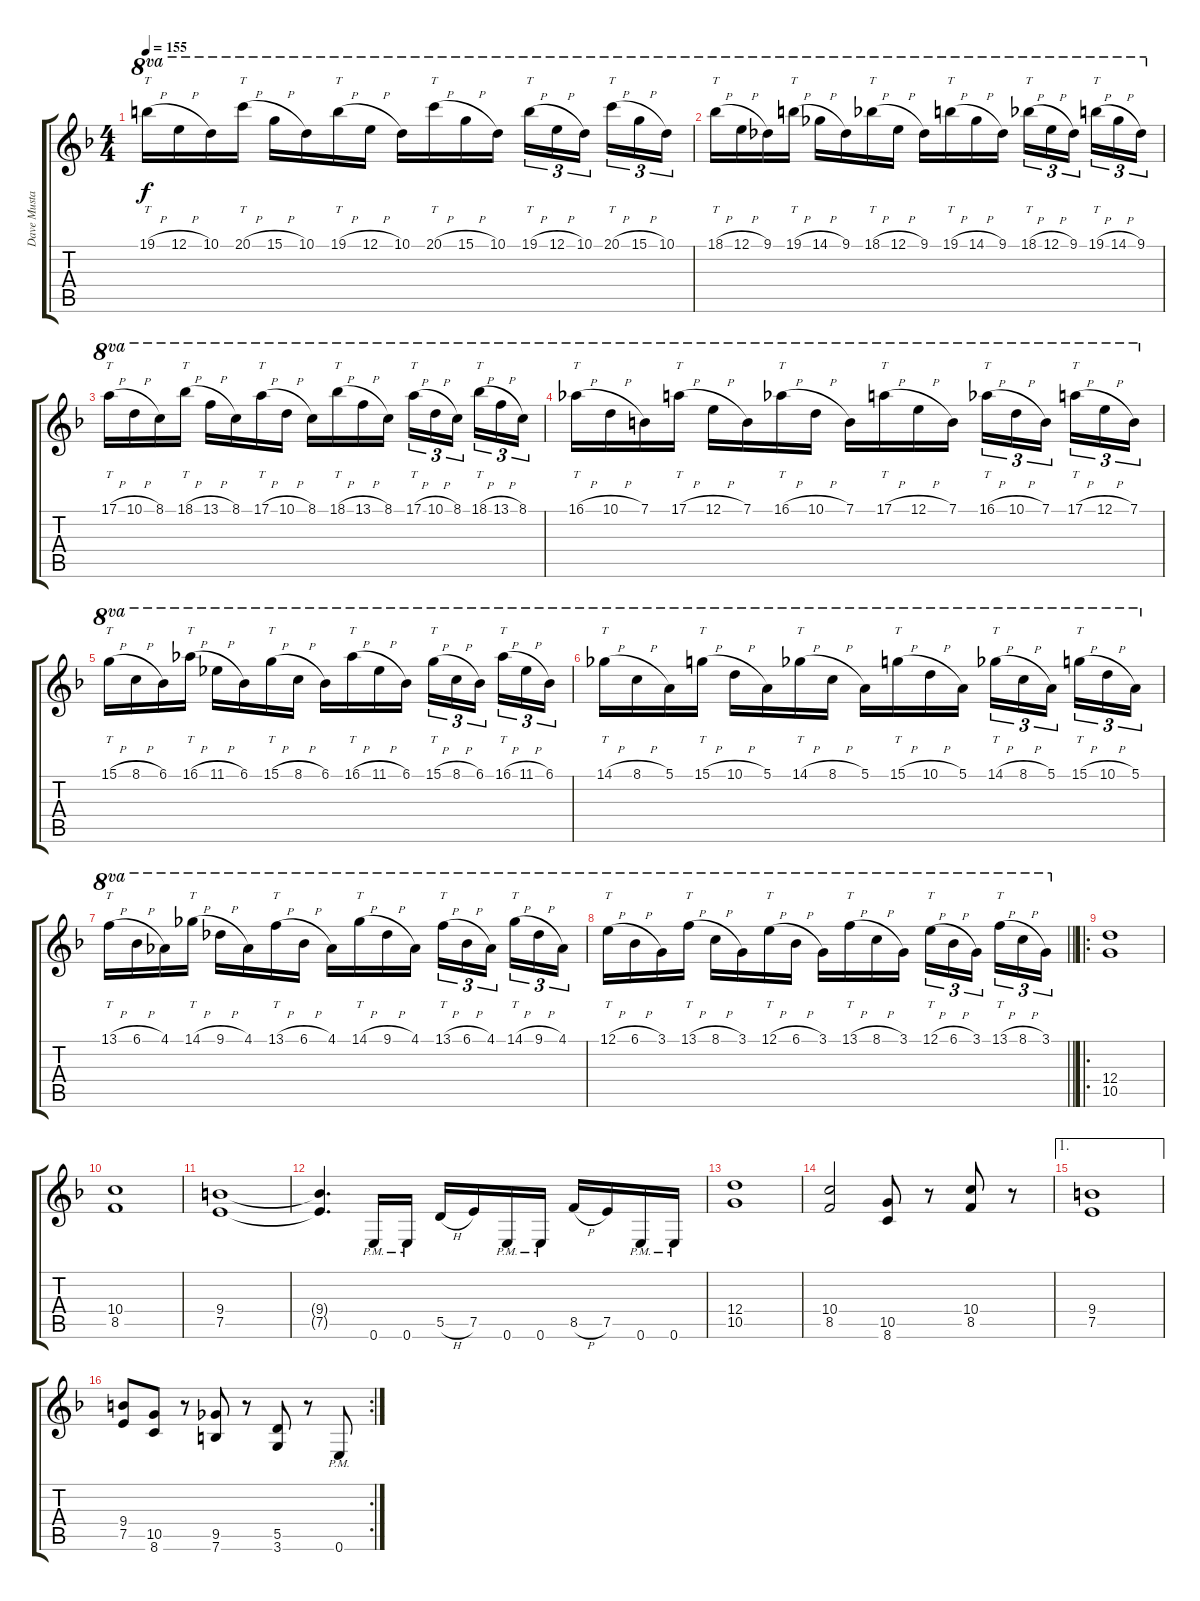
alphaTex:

\track ("Dave Mustaine" "Dave Musta") {instrument distortionguitar}
\staff {score tabs}
\tuning (E4 B3 G3 D3 A2 E2) {hide}
\ts (4 4)
\tempo 155
\clef g2
\ks f
19.1{h}.16{tt ot 8va dy f} 12.1{h}.16{ot 8va} 10.1.16{ot 8va} 20.1{h}.16{tt ot 8va} 15.1{h}.16{ot 8va} 10.1.16{ot 8va} 19.1{h}.16{tt ot 8va} 12.1{h}.16{ot 8va} 10.1.16{ot 8va} 20.1{h}.16{tt ot 8va} 15.1{h}.16{ot 8va} 10.1.16{ot 8va} 19.1{h}.16{tt tu (3 2) ot 8va} 12.1{h}.16{tu (3 2) ot 8va} 10.1.16{tu (3 2) ot 8va beam splitsecondary} 20.1{h}.16{tt tu (3 2) ot 8va} 15.1{h}.16{tu (3 2) ot 8va} 10.1.16{tu (3 2) ot 8va} |
18.1{h}.16{tt ot 8va} 12.1{h}.16{ot 8va} 9.1.16{ot 8va} 19.1{h}.16{tt ot 8va} 14.1{h}.16{ot 8va} 9.1.16{ot 8va} 18.1{h}.16{tt ot 8va} 12.1{h}.16{ot 8va} 9.1.16{ot 8va} 19.1{h}.16{tt ot 8va} 14.1{h}.16{ot 8va} 9.1.16{ot 8va} 18.1{h}.16{tt tu (3 2) ot 8va} 12.1{h}.16{tu (3 2) ot 8va} 9.1.16{tu (3 2) ot 8va beam splitsecondary} 19.1{h}.16{tt tu (3 2) ot 8va} 14.1{h}.16{tu (3 2) ot 8va} 9.1.16{tu (3 2) ot 8va} |
17.1{h}.16{tt ot 8va} 10.1{h}.16{ot 8va} 8.1.16{ot 8va} 18.1{h}.16{tt ot 8va} 13.1{h}.16{ot 8va} 8.1.16{ot 8va} 17.1{h}.16{tt ot 8va} 10.1{h}.16{ot 8va} 8.1.16{ot 8va} 18.1{h}.16{tt ot 8va} 13.1{h}.16{ot 8va} 8.1.16{ot 8va} 17.1{h}.16{tt tu (3 2) ot 8va} 10.1{h}.16{tu (3 2) ot 8va} 8.1.16{tu (3 2) ot 8va beam splitsecondary} 18.1{h}.16{tt tu (3 2) ot 8va} 13.1{h}.16{tu (3 2) ot 8va} 8.1.16{tu (3 2) ot 8va} |
16.1{h}.16{tt ot 8va} 10.1{h}.16{ot 8va} 7.1.16{ot 8va} 17.1{h}.16{tt ot 8va} 12.1{h}.16{ot 8va} 7.1.16{ot 8va} 16.1{h}.16{tt ot 8va} 10.1{h}.16{ot 8va} 7.1.16{ot 8va} 17.1{h}.16{tt ot 8va} 12.1{h}.16{ot 8va} 7.1.16{ot 8va} 16.1{h}.16{tt tu (3 2) ot 8va} 10.1{h}.16{tu (3 2) ot 8va} 7.1.16{tu (3 2) ot 8va beam splitsecondary} 17.1{h}.16{tt tu (3 2) ot 8va} 12.1{h}.16{tu (3 2) ot 8va} 7.1.16{tu (3 2) ot 8va} |
15.1{h}.16{tt ot 8va} 8.1{h}.16{ot 8va} 6.1.16{ot 8va} 16.1{h}.16{tt ot 8va} 11.1{h}.16{ot 8va} 6.1.16{ot 8va} 15.1{h}.16{tt ot 8va} 8.1{h}.16{ot 8va} 6.1.16{ot 8va} 16.1{h}.16{tt ot 8va} 11.1{h}.16{ot 8va} 6.1.16{ot 8va} 15.1{h}.16{tt tu (3 2) ot 8va} 8.1{h}.16{tu (3 2) ot 8va} 6.1.16{tu (3 2) ot 8va beam splitsecondary} 16.1{h}.16{tt tu (3 2) ot 8va} 11.1{h}.16{tu (3 2) ot 8va} 6.1.16{tu (3 2) ot 8va} |
14.1{h}.16{tt ot 8va} 8.1{h}.16{ot 8va} 5.1.16{ot 8va} 15.1{h}.16{tt ot 8va} 10.1{h}.16{ot 8va} 5.1.16{ot 8va} 14.1{h}.16{tt ot 8va} 8.1{h}.16{ot 8va} 5.1.16{ot 8va} 15.1{h}.16{tt ot 8va} 10.1{h}.16{ot 8va} 5.1.16{ot 8va} 14.1{h}.16{tt tu (3 2) ot 8va} 8.1{h}.16{tu (3 2) ot 8va} 5.1.16{tu (3 2) ot 8va beam splitsecondary} 15.1{h}.16{tt tu (3 2) ot 8va} 10.1{h}.16{tu (3 2) ot 8va} 5.1.16{tu (3 2) ot 8va} |
13.1{h}.16{tt ot 8va} 6.1{h}.16{ot 8va} 4.1.16{ot 8va} 14.1{h}.16{tt ot 8va} 9.1{h}.16{ot 8va} 4.1.16{ot 8va} 13.1{h}.16{tt ot 8va} 6.1{h}.16{ot 8va} 4.1.16{ot 8va} 14.1{h}.16{tt ot 8va} 9.1{h}.16{ot 8va} 4.1.16{ot 8va} 13.1{h}.16{tt tu (3 2) ot 8va} 6.1{h}.16{tu (3 2) ot 8va} 4.1.16{tu (3 2) ot 8va beam splitsecondary} 14.1{h}.16{tt tu (3 2) ot 8va} 9.1{h}.16{tu (3 2) ot 8va} 4.1.16{tu (3 2) ot 8va} |
\barLineRight lightlight
12.1{h}.16{tt ot 8va} 6.1{h}.16{ot 8va} 3.1.16{ot 8va} 13.1{h}.16{tt ot 8va} 8.1{h}.16{ot 8va} 3.1.16{ot 8va} 12.1{h}.16{tt ot 8va} 6.1{h}.16{ot 8va} 3.1.16{ot 8va} 13.1{h}.16{tt ot 8va} 8.1{h}.16{ot 8va} 3.1.16{ot 8va} 12.1{h}.16{tt tu (3 2) ot 8va} 6.1{h}.16{tu (3 2) ot 8va} 3.1.16{tu (3 2) ot 8va beam splitsecondary} 13.1{h}.16{tt tu (3 2) ot 8va} 8.1{h}.16{tu (3 2) ot 8va} 3.1.16{tu (3 2) ot 8va} |
\ro
(12.4 10.5).1 |
(10.4 8.5).1 |
(9.4 7.5).1 |
(9.4{t} 7.5{t}).4{d} 0.6{pm}.16 0.6{pm}.16 5.5{h}.16 7.5.16 0.6{pm}.16 0.6{pm}.16 8.5{h}.16 7.5.16 0.6{pm}.16 0.6{pm}.16 |
(12.4 10.5).1 |
(10.4 8.5).2 (10.5 8.6).8 r.8 (10.4 8.5).8 r.8 |
\ae 1
(9.4 7.5).1 |
\rc 2
(9.4 7.5).8 (10.5 8.6).8 r.8 (9.5 7.6).8 r.8 (5.5 3.6).8 r.8 0.6{pm}.8
